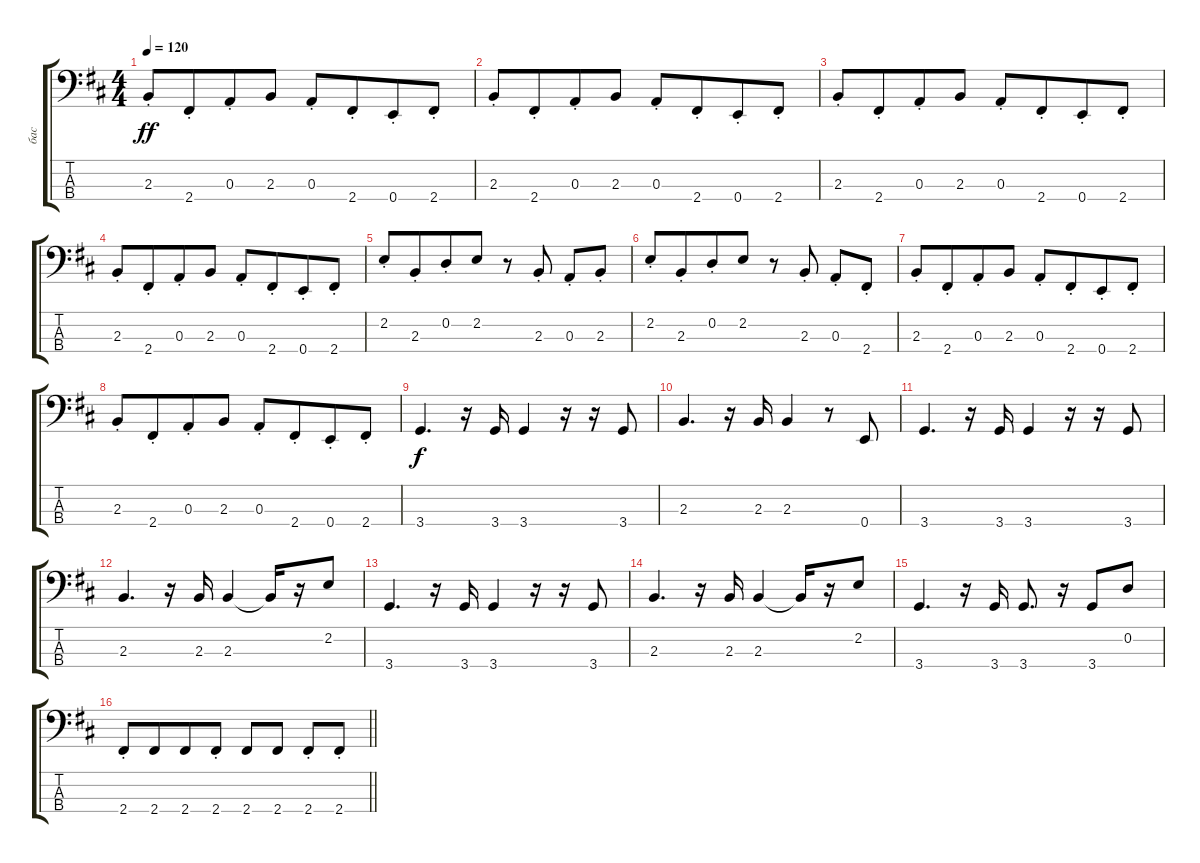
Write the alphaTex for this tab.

\track ("бас" "бас") {instrument fretlessbass}
\staff {score tabs}
\tuning (G2 D2 A1 E1) {hide}
\ts (4 4)
\tempo 120
\clef f4
\ks bminor
2.3{st}.8{dy ff} 2.4{st}.8{beam merge} 0.3{st}.8 2.3.8 0.3{st}.8 2.4{st}.8{beam merge} 0.4{st}.8 2.4{st}.8 |
2.3{st}.8 2.4{st}.8{beam merge} 0.3{st}.8 2.3.8 0.3{st}.8 2.4{st}.8{beam merge} 0.4{st}.8 2.4{st}.8 |
2.3{st}.8 2.4{st}.8{beam merge} 0.3{st}.8 2.3.8 0.3{st}.8 2.4{st}.8{beam merge} 0.4{st}.8 2.4{st}.8 |
2.3{st}.8 2.4{st}.8{beam merge} 0.3{st}.8 2.3.8 0.3{st}.8 2.4{st}.8{beam merge} 0.4{st}.8 2.4{st}.8 |
2.2{st}.8 2.3{st}.8{beam merge} 0.2{st}.8 2.2.8 r.8 2.3{st}.8 0.3{st}.8 2.3{st}.8 |
2.2{st}.8 2.3{st}.8{beam merge} 0.2{st}.8 2.2.8 r.8 2.3{st}.8 0.3{st}.8 2.4{st}.8 |
2.3{st}.8 2.4{st}.8{beam merge} 0.3{st}.8 2.3.8 0.3{st}.8 2.4{st}.8{beam merge} 0.4{st}.8 2.4{st}.8 |
2.3{st}.8 2.4{st}.8{beam merge} 0.3{st}.8 2.3.8 0.3{st}.8 2.4{st}.8{beam merge} 0.4{st}.8 2.4{st}.8 |
3.4.4{d dy f} r.16 3.4.16 3.4.4 r.16 r.16 3.4.8 |
2.3.4{d} r.16 2.3.16 2.3.4 r.8 0.4.8 |
3.4.4{d} r.16 3.4.16 3.4.4 r.16 r.16 3.4.8 |
2.3.4{d} r.16 2.3.16 2.3.4 2.3{t}.16 r.16 2.2.8 |
3.4.4{d} r.16 3.4.16 3.4.4 r.16 r.16 3.4.8 |
2.3.4{d} r.16 2.3.16 2.3.4 2.3{t}.16 r.16 2.2.8 |
3.4.4{d} r.16 3.4.16 3.4.8{d} r.16 3.4.8 0.2.8 |
\barLineRight lightlight
2.4{st}.8 2.4.8{beam merge} 2.4.8 2.4{st}.8 2.4.8 2.4.8 2.4{st}.8 2.4{st}.8
